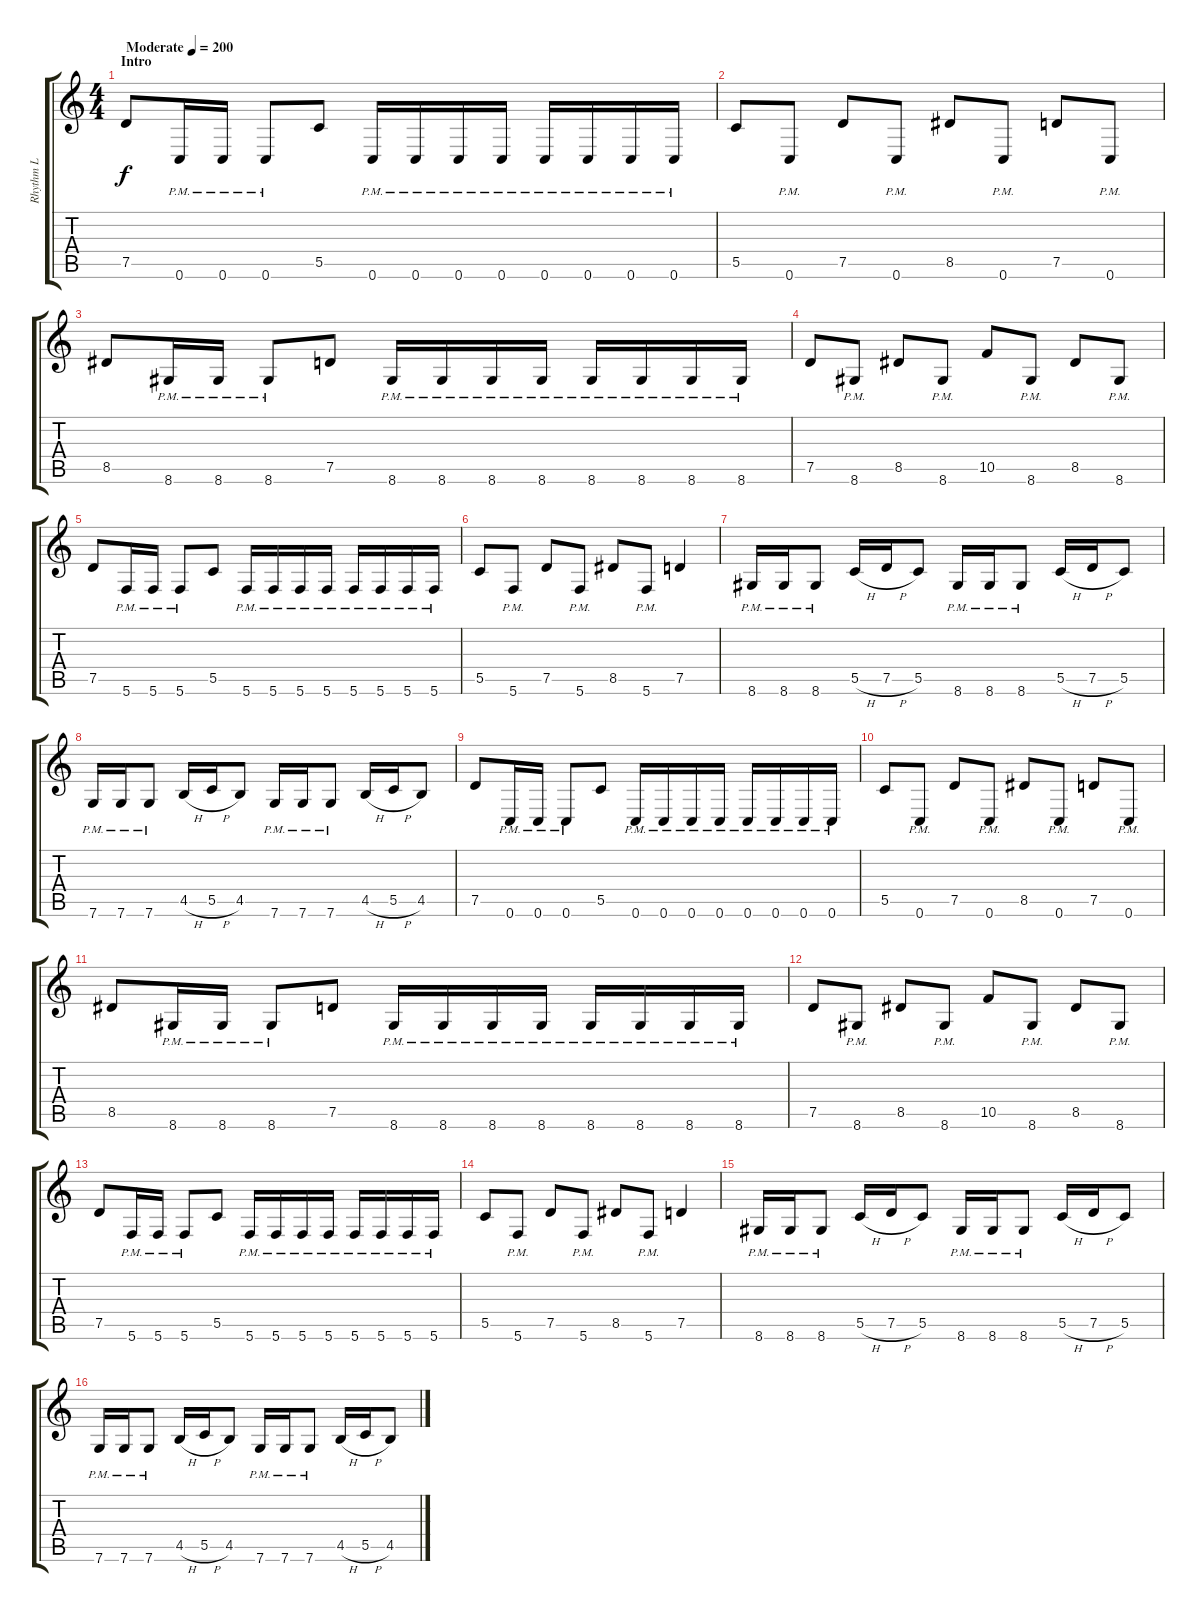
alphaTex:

\track ("Rhythm L" "Rhythm L") {instrument distortionguitar}
\staff {score tabs}
\tuning (D4 A3 F3 C3 G2 C2) {hide}
\ts (4 4)
\section ("" "Intro")
\tempo (200 "Moderate")
\clef g2
\ks c
7.5.8{dy f instrument distortionguitar} 0.6{pm}.16 0.6{pm}.16 0.6{pm}.8 5.5.8 0.6{pm}.16 0.6{pm}.16 0.6{pm}.16 0.6{pm}.16 0.6{pm}.16 0.6{pm}.16 0.6{pm}.16 0.6{pm}.16 |
5.5.8 0.6{pm}.8 7.5.8 0.6{pm}.8 8.5.8 0.6{pm}.8 7.5.8 0.6{pm}.8 |
8.5.8 8.6{pm}.16 8.6{pm}.16 8.6{pm}.8 7.5.8 8.6{pm}.16 8.6{pm}.16 8.6{pm}.16 8.6{pm}.16 8.6{pm}.16 8.6{pm}.16 8.6{pm}.16 8.6{pm}.16 |
7.5.8 8.6{pm}.8 8.5.8 8.6{pm}.8 10.5.8 8.6{pm}.8 8.5.8 8.6{pm}.8 |
7.5.8 5.6{pm}.16 5.6{pm}.16 5.6{pm}.8 5.5.8 5.6{pm}.16 5.6{pm}.16 5.6{pm}.16 5.6{pm}.16 5.6{pm}.16 5.6{pm}.16 5.6{pm}.16 5.6{pm}.16 |
5.5.8 5.6{pm}.8 7.5.8 5.6{pm}.8 8.5.8 5.6{pm}.8 7.5.4 |
8.6{pm}.16 8.6{pm}.16 8.6{pm}.8 5.5{h}.16 7.5{h}.16 5.5.8 8.6{pm}.16 8.6{pm}.16 8.6{pm}.8 5.5{h}.16 7.5{h}.16 5.5.8 |
7.6{pm}.16 7.6{pm}.16 7.6{pm}.8 4.5{h}.16 5.5{h}.16 4.5.8 7.6{pm}.16 7.6{pm}.16 7.6{pm}.8 4.5{h}.16 5.5{h}.16 4.5.8 |
7.5.8 0.6{pm}.16 0.6{pm}.16 0.6{pm}.8 5.5.8 0.6{pm}.16 0.6{pm}.16 0.6{pm}.16 0.6{pm}.16 0.6{pm}.16 0.6{pm}.16 0.6{pm}.16 0.6{pm}.16 |
5.5.8 0.6{pm}.8 7.5.8 0.6{pm}.8 8.5.8 0.6{pm}.8 7.5.8 0.6{pm}.8 |
8.5.8 8.6{pm}.16 8.6{pm}.16 8.6{pm}.8 7.5.8 8.6{pm}.16 8.6{pm}.16 8.6{pm}.16 8.6{pm}.16 8.6{pm}.16 8.6{pm}.16 8.6{pm}.16 8.6{pm}.16 |
7.5.8 8.6{pm}.8 8.5.8 8.6{pm}.8 10.5.8 8.6{pm}.8 8.5.8 8.6{pm}.8 |
7.5.8 5.6{pm}.16 5.6{pm}.16 5.6{pm}.8 5.5.8 5.6{pm}.16 5.6{pm}.16 5.6{pm}.16 5.6{pm}.16 5.6{pm}.16 5.6{pm}.16 5.6{pm}.16 5.6{pm}.16 |
5.5.8 5.6{pm}.8 7.5.8 5.6{pm}.8 8.5.8 5.6{pm}.8 7.5.4 |
8.6{pm}.16 8.6{pm}.16 8.6{pm}.8 5.5{h}.16 7.5{h}.16 5.5.8 8.6{pm}.16 8.6{pm}.16 8.6{pm}.8 5.5{h}.16 7.5{h}.16 5.5.8 |
7.6{pm}.16 7.6{pm}.16 7.6{pm}.8 4.5{h}.16 5.5{h}.16 4.5.8 7.6{pm}.16 7.6{pm}.16 7.6{pm}.8 4.5{h}.16 5.5{h}.16 4.5.8
